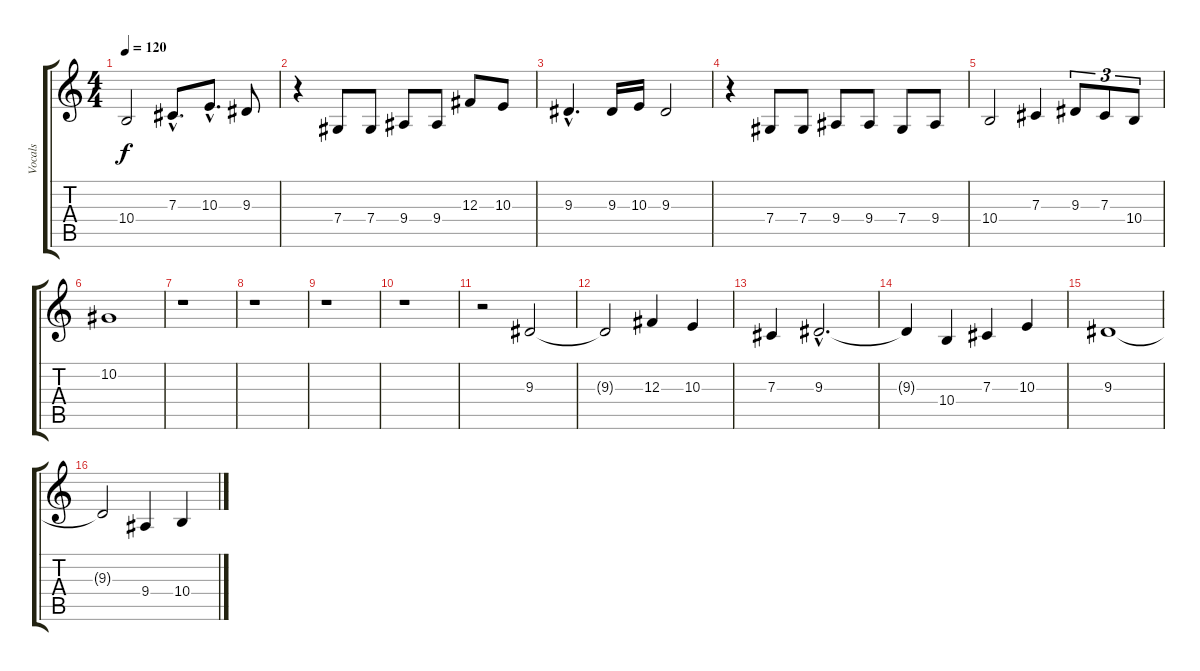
\track ("Vocals" "Vocals") {instrument lead6voice}
\staff {score tabs}
\tuning (Eb4 Bb3 Gb3 Db3 Ab2 Eb2) {hide}
\ts (4 4)
\tempo 120
\clef g2
\ks c
10.4.2{dy f} 7.3{hac}.8{d} 10.3{hac}.8{d} 9.3.8 |
r.4 7.4.8 7.4.8 9.4.8 9.4.8 12.3.8 10.3.8 |
9.3{hac}.4{d} 9.3.16 10.3.16 9.3.2 |
r.4 7.4.8 7.4.8 9.4.8 9.4.8 7.4.8 9.4.8 |
10.4.2 7.3.4 9.3.8{tu (3 2)} 7.3.8{tu (3 2)} 10.4.8{tu (3 2)} |
10.2.1 |
r.1 |
r.1 |
r.1 |
r.1 |
r.2 9.3.2 |
9.3{t}.2 12.3.4 10.3.4 |
7.3.4 9.3{hac}.2{d} |
9.3{t}.4 10.4.4 7.3.4 10.3.4 |
9.3.1 |
9.3{t}.2 9.4.4 10.4.4
